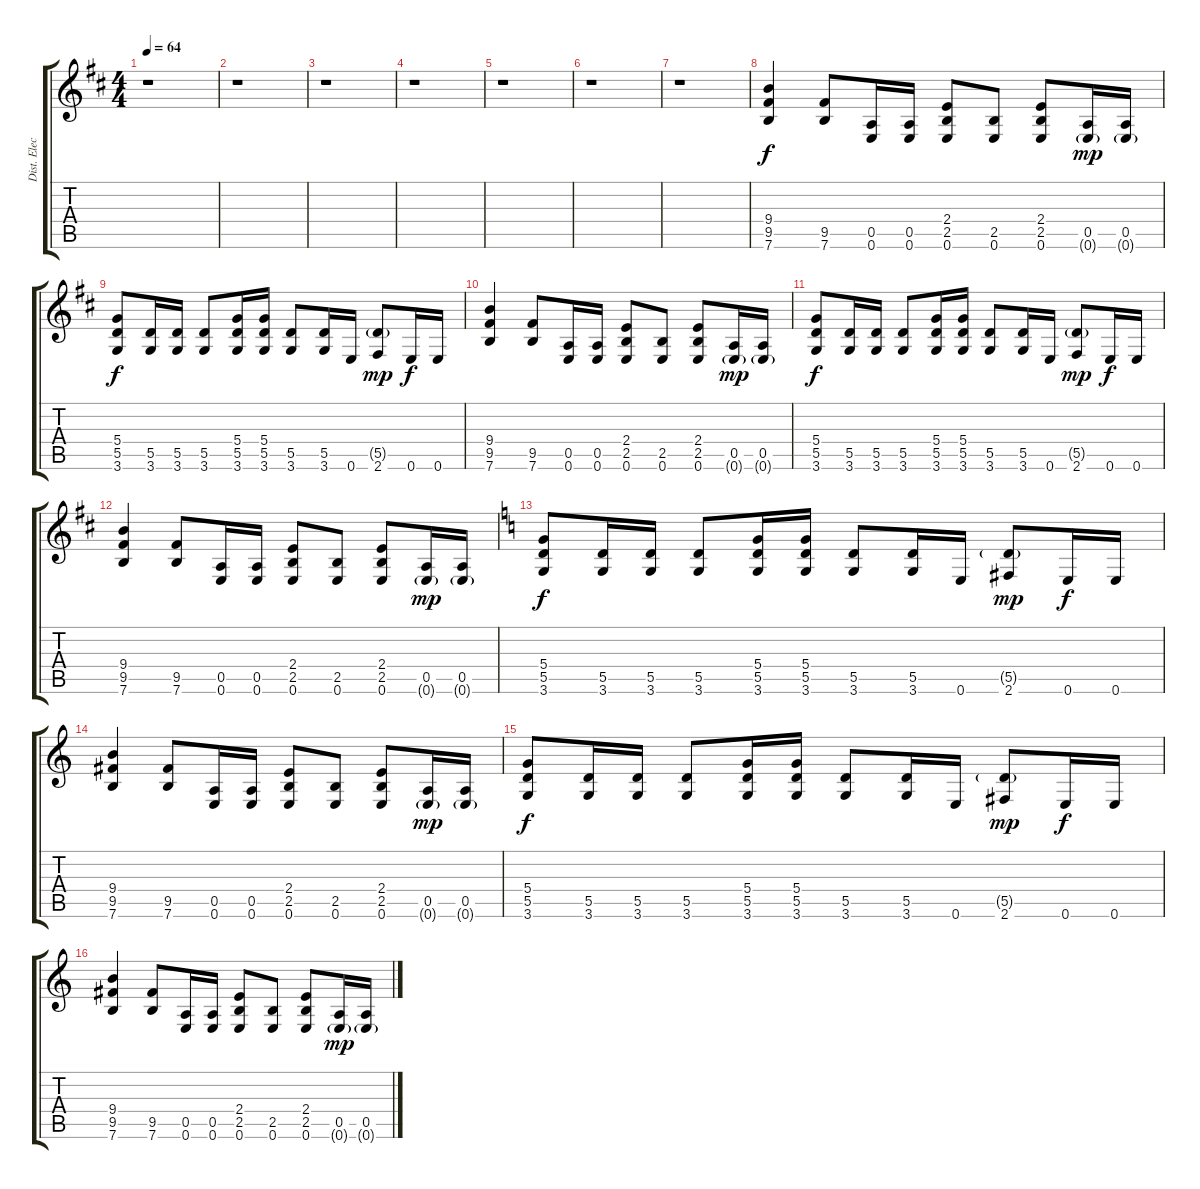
\track ("Dist. Elec 2" "Dist. Elec") {instrument distortionguitar}
\staff {score tabs}
\tuning (E4 B3 G3 D3 A2 E2) {hide}
\ts (4 4)
\tempo 64
\clef g2
\ks d
r.1{dy f} |
r.1 |
r.1 |
r.1 |
r.1 |
r.1 |
r.1 |
(9.4 9.5 7.6).4 (9.5 7.6).8 (0.5 0.6).16 (0.5 0.6).16 (2.4 2.5 0.6).8 (2.5 0.6).8 (2.4 2.5 0.6).8 (0.5 0.6{g}).16{dy mp} (0.5 0.6{g}).16 |
(5.4 5.5 3.6).8{dy f} (5.5 3.6).16 (5.5 3.6).16 (5.5 3.6).8 (5.4 5.5 3.6).16 (5.4 5.5 3.6).16 (5.5 3.6).8 (5.5 3.6).16 0.6.16 (5.5{g} 2.6).8{dy mp} 0.6.16{dy f} 0.6.16 |
(9.4 9.5 7.6).4 (9.5 7.6).8 (0.5 0.6).16 (0.5 0.6).16 (2.4 2.5 0.6).8 (2.5 0.6).8 (2.4 2.5 0.6).8 (0.5 0.6{g}).16{dy mp} (0.5 0.6{g}).16 |
(5.4 5.5 3.6).8{dy f} (5.5 3.6).16 (5.5 3.6).16 (5.5 3.6).8 (5.4 5.5 3.6).16 (5.4 5.5 3.6).16 (5.5 3.6).8 (5.5 3.6).16 0.6.16 (5.5{g} 2.6).8{dy mp} 0.6.16{dy f} 0.6.16 |
(9.4 9.5 7.6).4 (9.5 7.6).8 (0.5 0.6).16 (0.5 0.6).16 (2.4 2.5 0.6).8 (2.5 0.6).8 (2.4 2.5 0.6).8 (0.5 0.6{g}).16{dy mp} (0.5 0.6{g}).16 |
\ks c
(5.4 5.5 3.6).8{dy f} (5.5 3.6).16 (5.5 3.6).16 (5.5 3.6).8 (5.4 5.5 3.6).16 (5.4 5.5 3.6).16 (5.5 3.6).8 (5.5 3.6).16 0.6.16 (5.5{g} 2.6).8{dy mp} 0.6.16{dy f} 0.6.16 |
(9.4 9.5 7.6).4 (9.5 7.6).8 (0.5 0.6).16 (0.5 0.6).16 (2.4 2.5 0.6).8 (2.5 0.6).8 (2.4 2.5 0.6).8 (0.5 0.6{g}).16{dy mp} (0.5 0.6{g}).16 |
(5.4 5.5 3.6).8{dy f} (5.5 3.6).16 (5.5 3.6).16 (5.5 3.6).8 (5.4 5.5 3.6).16 (5.4 5.5 3.6).16 (5.5 3.6).8 (5.5 3.6).16 0.6.16 (5.5{g} 2.6).8{dy mp} 0.6.16{dy f} 0.6.16 |
(9.4 9.5 7.6).4 (9.5 7.6).8 (0.5 0.6).16 (0.5 0.6).16 (2.4 2.5 0.6).8 (2.5 0.6).8 (2.4 2.5 0.6).8 (0.5 0.6{g}).16{dy mp} (0.5 0.6{g}).16
